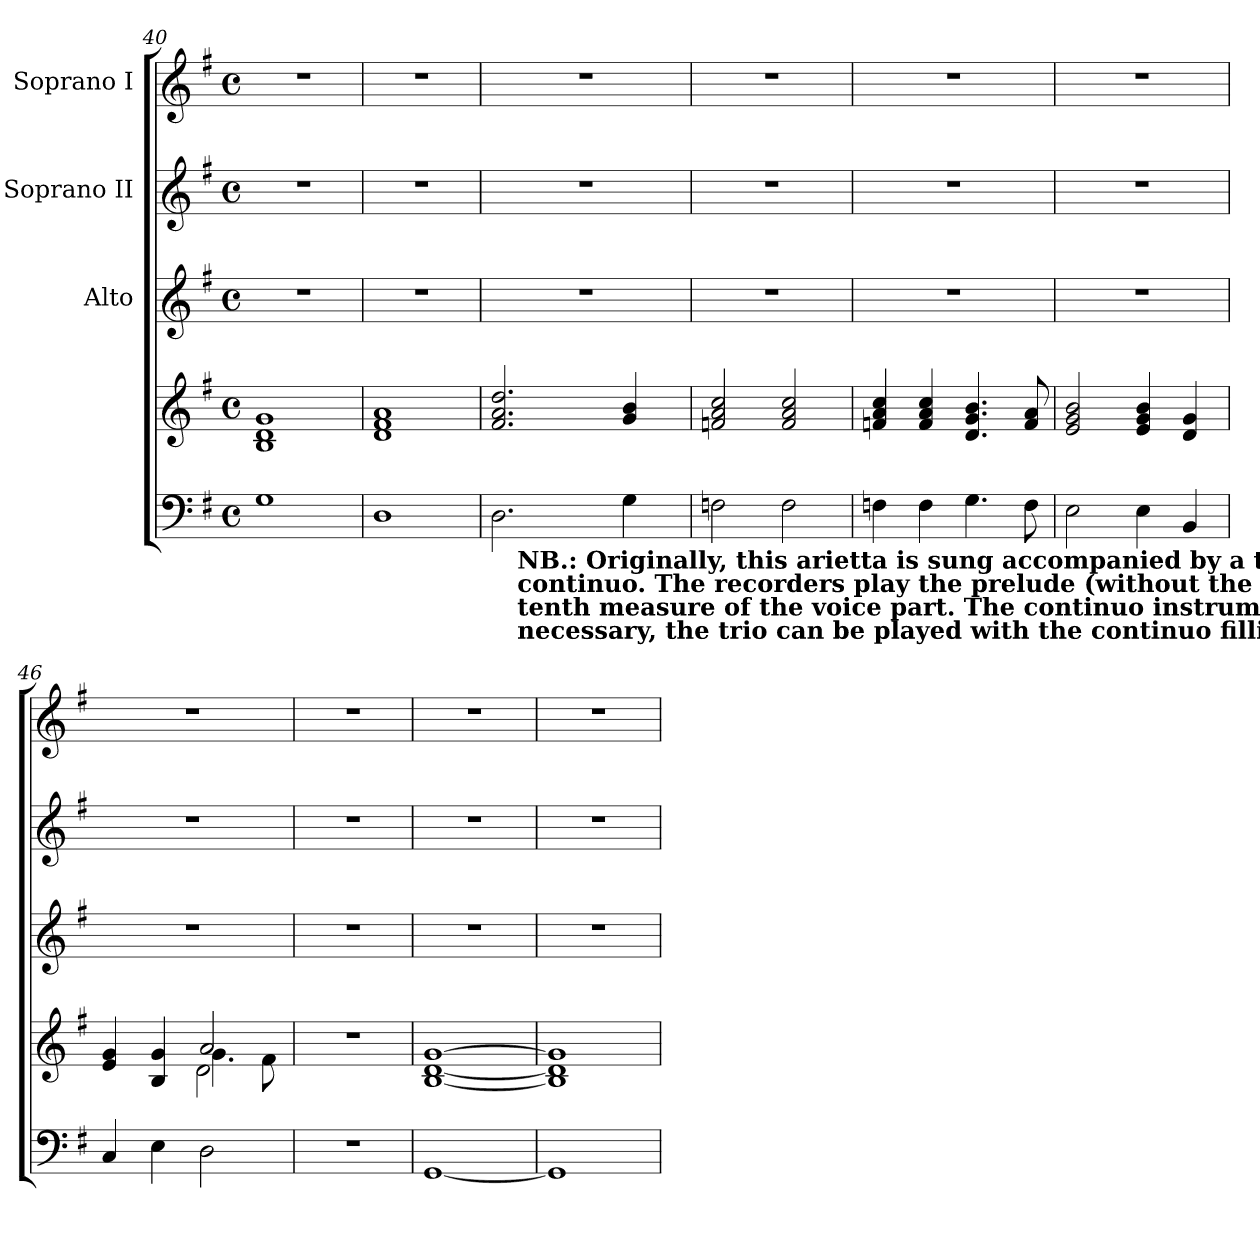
**kern	**kern	**kern	**kern	**kern
*part5	*part4	*part3	*part2	*part1
*staff5	*staff4	*staff3	*staff2	*staff1
*	*	*I"Alto	*I"Soprano II	*I"Soprano I
*clefF4	*clefG2	*clefG2	*clefG2	*clefG2
*k[f#]	*k[f#]	*k[f#]	*k[f#]	*k[f#]
*G:	*G:	*G:	*G:	*G:
*M4/4	*M4/4	*M4/4	*M4/4	*M4/4
*met(c)	*met(c)	*met(c)	*met(c)	*met(c)
=40	=40	=40	=40	=40
1G	1B 1d 1g	1r	1r	1r
=41	=41	=41	=41	=41
1D	1d 1f# 1a	1r	1r	1r
!!LO:LB:g=z
=42	=42	=42	=42	=42
*^	*	*	*	*
2.D\	16.ryy	2.f#/ 2.a/ 2.dd/	1r	1r	1r
!	!LO:TX:b:B:t=NB.&colon; Originally, this arietta is sung accompanied by a trio of recorders [Blockflöten] and basso \ncontinuo. The recorders play the prelude (without the continuo) and come back only once, in the \ntenth measure of the voice part. The continuo instruments enter with the voices.  Nevertheless, if \nnecessary, the trio can be played with the continuo filling all the notes as well.	!	!	!	!
.	2ryy	.	.	.	.
.	4ryy	.	.	.	.
4G\	.	4g/ 4b/	.	.	.
.	8ryy	.	.	.	.
.	32ryy	.	.	.	.
*v	*v	*	*	*	*
=43	=43	=43	=43	=43
2Fn\	2fn/ 2a/ 2cc/	1r	1r	1r
2F\	2f/ 2a/ 2cc/	.	.	.
=44	=44	=44	=44	=44
4Fn\	4fn/ 4a/ 4cc/	1r	1r	1r
4F\	4f/ 4a/ 4cc/	.	.	.
4.G\	4.d/ 4.g/ 4.b/	.	.	.
8F\	8f/ 8a/	.	.	.
=45	=45	=45	=45	=45
2E\	2e/ 2g/ 2b/	1r	1r	1r
4E\	4e/ 4g/ 4b/	.	.	.
4BB/	4d/ 4g/	.	.	.
=46	=46	=46	=46	=46
*	*^	*	*	*
*	*	*^	*	*	*
4C/	4e/ 4g/	2ryy	2ryy	1r	1r	1r
4E\	4B/ 4g/	.	.	.	.	.
2D\	2a/	4.g\	2d\	.	.	.
.	.	8f#\	.	.	.	.
*	*v	*v	*v	*	*	*
=47	=47	=47	=47	=47
1r	1r	1r	1r	1r
=48	=48	=48	=48	=48
[<1GG	[<1B [<1d [<1g	1r	1r	1r
!!LO:LB:g=z
=49	=49	=49	=49	=49
1GG]	1B] 1d] 1g]	1r	1r	1r
=	=	=	=	=
*-	*-	*-	*-	*-
